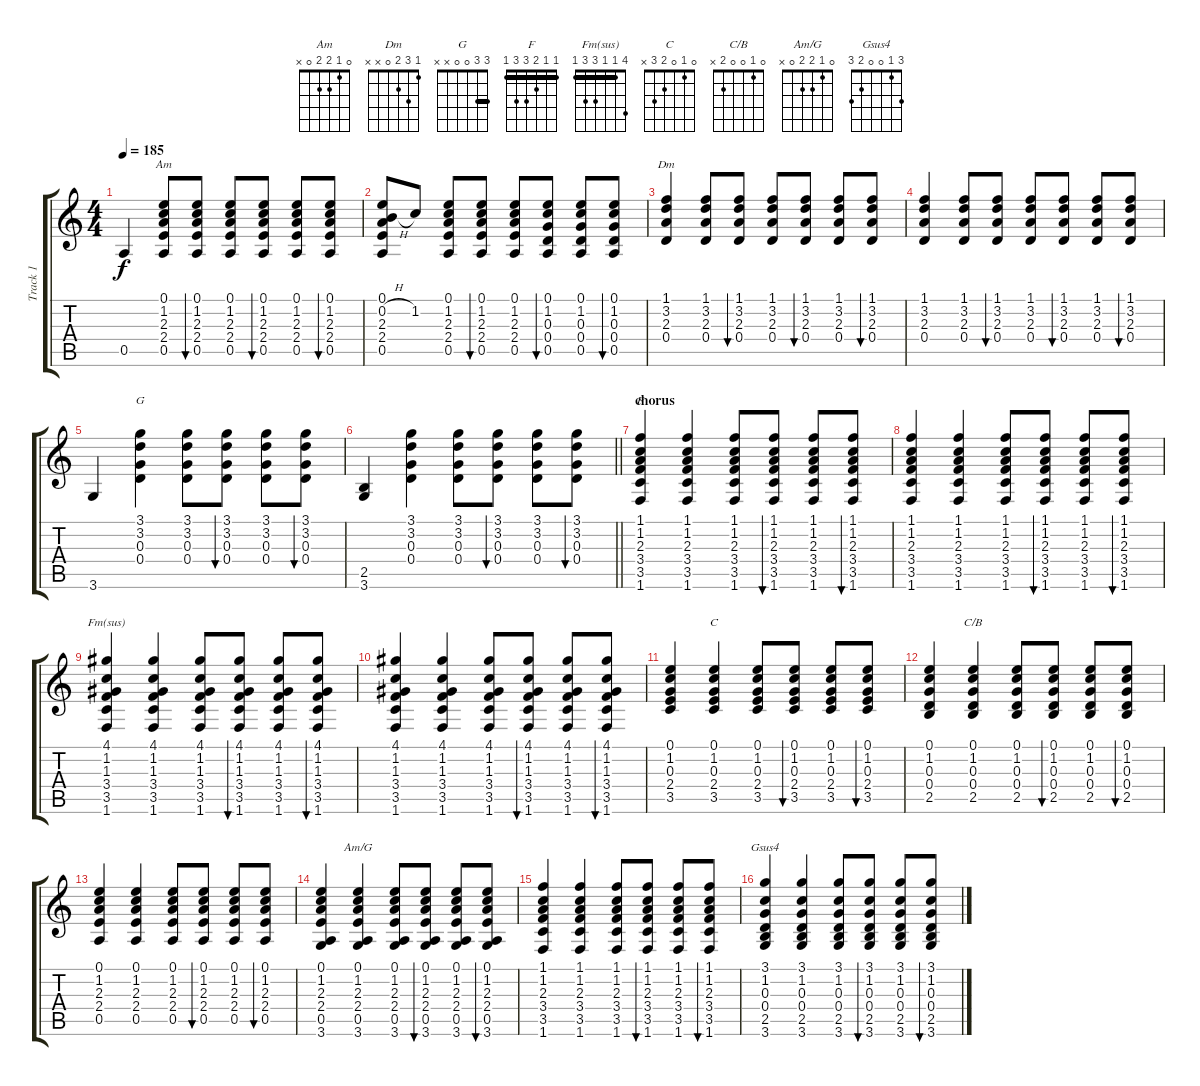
\track ("Track 1" "Track 1") {instrument acousticguitarsteel}
\staff {score tabs}
\tuning (E4 B3 G3 D3 A2 E2) {hide}
\chord ("Am" 0 1 2 2 0 x)
\chord ("Dm" 1 3 2 0 x x)
\chord ("G" 3 3 0 0 x x) {barre 3}
\chord ("F" 1 1 2 3 3 1) {barre 1}
\chord ("Fm(sus)" 4 1 1 3 3 1) {barre 1}
\chord ("C" 0 1 0 2 3 x)
\chord ("C/B" 0 1 0 0 2 x)
\chord ("Am/G" 0 1 2 2 0 x)
\chord ("Gsus4" 3 1 0 0 2 3)
\ts (4 4)
\tempo 185
\clef g2
\ks c
0.5.4{dy f} (0.1 1.2 2.3 2.4 0.5).8{ch "Am"} (0.1 1.2 2.3 2.4 0.5).8{bu 30} (0.1 1.2 2.3 2.4 0.5).8 (0.1 1.2 2.3 2.4 0.5).8{bu 30} (0.1 1.2 2.3 2.4 0.5).8 (0.1 1.2 2.3 2.4 0.5).8{bu 30} |
(0.1 0.2{h} 2.3 2.4 0.5).8 1.2.8 (0.1 1.2 2.3 2.4 0.5).8 (0.1 1.2 2.3 2.4 0.5).8{bu 30} (0.1 1.2 2.3 2.4 0.5).8 (0.1 1.2 0.3 0.4 0.5).8{bu 30} (0.1 1.2 0.3 0.4 0.5).8 (0.1 1.2 0.3 0.4 0.5).8{bu 30} |
(1.1 3.2 2.3 0.4).4{ch "Dm"} (1.1 3.2 2.3 0.4).8 (1.1 3.2 2.3 0.4).8{bu 30} (1.1 3.2 2.3 0.4).8 (1.1 3.2 2.3 0.4).8{bu 30} (1.1 3.2 2.3 0.4).8 (1.1 3.2 2.3 0.4).8{bu 30} |
(1.1 3.2 2.3 0.4).4 (1.1 3.2 2.3 0.4).8 (1.1 3.2 2.3 0.4).8{bu 30} (1.1 3.2 2.3 0.4).8 (1.1 3.2 2.3 0.4).8{bu 30} (1.1 3.2 2.3 0.4).8 (1.1 3.2 2.3 0.4).8{bu 30} |
3.6.4 (3.1 3.2 0.3 0.4).4{ch "G"} (3.1 3.2 0.3 0.4).8 (3.1 3.2 0.3 0.4).8{bu 60} (3.1 3.2 0.3 0.4).8 (3.1 3.2 0.3 0.4).8{bu 60} |
\barLineRight lightlight
(2.5 3.6).4 (3.1 3.2 0.3 0.4).4 (3.1 3.2 0.3 0.4).8 (3.1 3.2 0.3 0.4).8{bu 60} (3.1 3.2 0.3 0.4).8 (3.1 3.2 0.3 0.4).8{bu 60} |
\section ("" "chorus")
(1.1 1.2 2.3 3.4 3.5 1.6).4{ch "F"} (1.1 1.2 2.3 3.4 3.5 1.6).4 (1.1 1.2 2.3 3.4 3.5 1.6).8 (1.1 1.2 2.3 3.4 3.5 1.6).8{bu 60} (1.1 1.2 2.3 3.4 3.5 1.6).8 (1.1 1.2 2.3 3.4 3.5 1.6).8{bu 60} |
(1.1 1.2 2.3 3.4 3.5 1.6).4 (1.1 1.2 2.3 3.4 3.5 1.6).4 (1.1 1.2 2.3 3.4 3.5 1.6).8 (1.1 1.2 2.3 3.4 3.5 1.6).8{bu 60} (1.1 1.2 2.3 3.4 3.5 1.6).8 (1.1 1.2 2.3 3.4 3.5 1.6).8{bu 60} |
(4.1 1.2 1.3 3.4 3.5 1.6).4{ch "Fm(sus)"} (4.1 1.2 1.3 3.4 3.5 1.6).4 (4.1 1.2 1.3 3.4 3.5 1.6).8 (4.1 1.2 1.3 3.4 3.5 1.6).8{bu 60} (4.1 1.2 1.3 3.4 3.5 1.6).8 (4.1 1.2 1.3 3.4 3.5 1.6).8{bu 60} |
(4.1 1.2 1.3 3.4 3.5 1.6).4 (4.1 1.2 1.3 3.4 3.5 1.6).4 (4.1 1.2 1.3 3.4 3.5 1.6).8 (4.1 1.2 1.3 3.4 3.5 1.6).8{bu 60} (4.1 1.2 1.3 3.4 3.5 1.6).8 (4.1 1.2 1.3 3.4 3.5 1.6).8{bu 60} |
(0.1 1.2 0.3 2.4 3.5).4 (0.1 1.2 0.3 2.4 3.5).4{ch "C"} (0.1 1.2 0.3 2.4 3.5).8 (0.1 1.2 0.3 2.4 3.5).8{bu 30} (0.1 1.2 0.3 2.4 3.5).8 (0.1 1.2 0.3 2.4 3.5).8{bu 30} |
(0.1 1.2 0.3 0.4 2.5).4 (0.1 1.2 0.3 0.4 2.5).4{ch "C/B"} (0.1 1.2 0.3 0.4 2.5).8 (0.1 1.2 0.3 0.4 2.5).8{bu 30} (0.1 1.2 0.3 0.4 2.5).8 (0.1 1.2 0.3 0.4 2.5).8{bu 30} |
(0.1 1.2 2.3 2.4 0.5).4 (0.1 1.2 2.3 2.4 0.5).4 (0.1 1.2 2.3 2.4 0.5).8 (0.1 1.2 2.3 2.4 0.5).8{bu 30} (0.1 1.2 2.3 2.4 0.5).8 (0.1 1.2 2.3 2.4 0.5).8{bu 30} |
(0.1 1.2 2.3 2.4 0.5 3.6).4 (0.1 1.2 2.3 2.4 0.5 3.6).4{ch "Am/G"} (0.1 1.2 2.3 2.4 0.5 3.6).8 (0.1 1.2 2.3 2.4 0.5 3.6).8{bu 30} (0.1 1.2 2.3 2.4 0.5 3.6).8 (0.1 1.2 2.3 2.4 0.5 3.6).8{bu 30} |
(1.1 1.2 2.3 3.4 3.5 1.6).4 (1.1 1.2 2.3 3.4 3.5 1.6).4 (1.1 1.2 2.3 3.4 3.5 1.6).8 (1.1 1.2 2.3 3.4 3.5 1.6).8{bu 60} (1.1 1.2 2.3 3.4 3.5 1.6).8 (1.1 1.2 2.3 3.4 3.5 1.6).8{bu 60} |
(3.1 1.2 0.3 0.4 2.5 3.6).4{ch "Gsus4"} (3.1 1.2 0.3 0.4 2.5 3.6).4 (3.1 1.2 0.3 0.4 2.5 3.6).8 (3.1 1.2 0.3 0.4 2.5 3.6).8{bu 60} (3.1 1.2 0.3 0.4 2.5 3.6).8 (3.1 1.2 0.3 0.4 2.5 3.6).8{bu 60}
